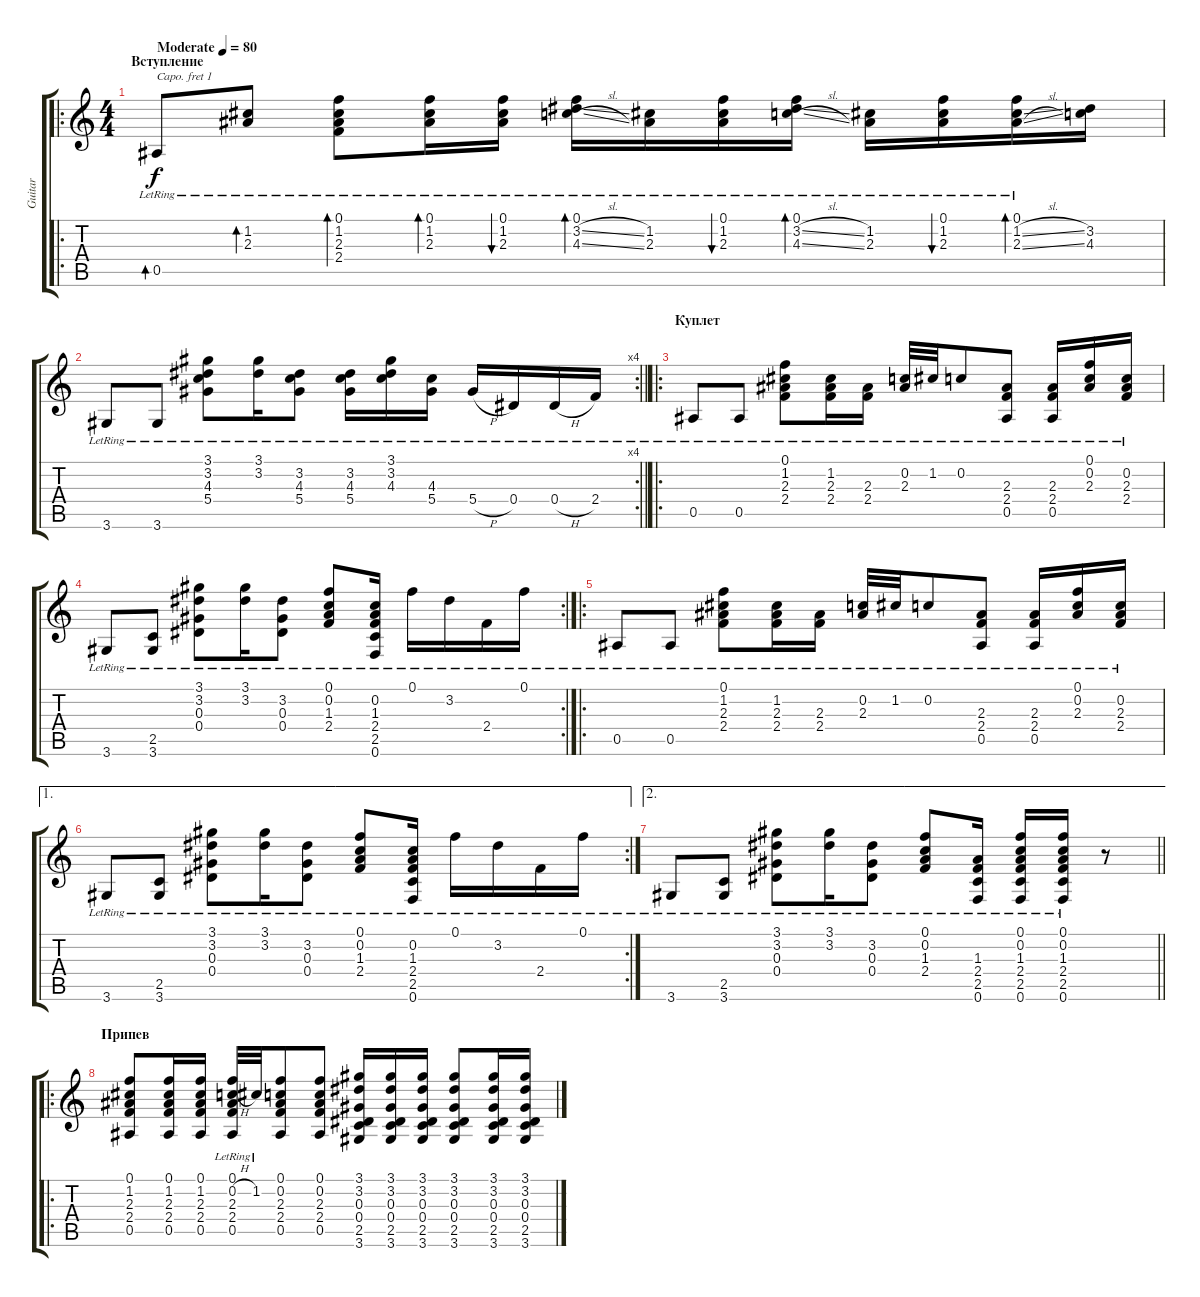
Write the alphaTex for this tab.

\track ("Guitar" "Guitar") {instrument acousticguitarsteel}
\staff {score tabs}
\capo 1
\tuning (E4 B3 G3 D3 A2 E2) {hide}
\ro
\ts (4 4)
\section ("" "Вступление")
\tempo (80 "Moderate")
\clef g2
\ks c
0.5{lr}.8{bd 30 dy f instrument acousticguitarsteel} (1.2{lr} 2.3{lr}).8{bd 30} (0.1{lr} 1.2{lr} 2.3{lr} 2.4{lr}).8{bd 30} (0.1{lr} 1.2{lr} 2.3{lr}).16{bd 30} (0.1{lr} 1.2{lr} 2.3{lr}).16{bu 30} (0.1{lr} 3.2{sl lr} 4.3{sl lr}).16{bd 30} (1.2{lr} 2.3{lr}).16 (0.1{lr} 1.2{lr} 2.3{lr}).16{bu 30} (0.1{lr} 3.2{sl lr} 4.3{sl lr}).16{bd 30} (1.2{lr} 2.3{lr}).16 (0.1{lr} 1.2{lr} 2.3{lr}).16{bu 30} (0.1 1.2{sl lr} 2.3{sl lr}).16{bd 30} (3.2 4.3).16 |
\rc 4
\barLineRight lightlight
3.6{lr}.8 3.6{lr}.8 (3.1{lr} 3.2{lr} 4.3{lr} 5.4{lr}).8 (3.1{lr} 3.2{lr}).16 (3.2{lr} 4.3{lr} 5.4{lr}).8 (3.2{lr} 4.3{lr} 5.4{lr}).16 (3.1{lr} 3.2{lr} 4.3{lr}).16 (4.3{lr} 5.4{lr}).16 5.4{h lr}.16 0.4{lr}.16 0.4{h lr}.16 2.4{lr}.16 |
\ro
\section ("" "Куплет")
0.5{lr}.8 0.5{lr}.8 (0.1{lr} 1.2{lr} 2.3{lr} 2.4{lr}).8 (1.2{lr} 2.3{lr} 2.4{lr}).16 (2.3{lr} 2.4{lr}).16 (0.2{lr} 2.3{lr}).32 1.2{lr}.32 0.2{lr}.8 (2.3{lr} 2.4{lr} 0.5{lr}).8 (2.3{lr} 2.4{lr} 0.5{lr}).16 (0.1{lr} 0.2{lr} 2.3{lr}).16 (0.2{lr} 2.3{lr} 2.4{lr}).16 |
\rc 2
3.6{lr}.8 (2.5{lr} 3.6{lr}).8 (3.1{lr} 3.2{lr} 0.3{lr} 0.4{lr}).8 (3.1{lr} 3.2{lr}).16 (3.2{lr} 0.3{lr} 0.4{lr}).8 (0.1{lr} 0.2{lr} 1.3{lr} 2.4{lr}).8 (0.2{lr} 1.3{lr} 2.4{lr} 2.5{lr} 0.6{lr}).16 0.1{lr}.16 3.2{lr}.16 2.4{lr}.16 0.1{lr}.16 |
\ro
0.5{lr}.8 0.5{lr}.8 (0.1{lr} 1.2{lr} 2.3{lr} 2.4{lr}).8 (1.2{lr} 2.3{lr} 2.4{lr}).16 (2.3{lr} 2.4{lr}).16 (0.2{lr} 2.3{lr}).32 1.2{lr}.32 0.2{lr}.8 (2.3{lr} 2.4{lr} 0.5{lr}).8 (2.3{lr} 2.4{lr} 0.5{lr}).16 (0.1{lr} 0.2{lr} 2.3{lr}).16 (0.2{lr} 2.3{lr} 2.4{lr}).16 |
\ae 1
\rc 2
3.6{lr}.8 (2.5{lr} 3.6{lr}).8 (3.1{lr} 3.2{lr} 0.3{lr} 0.4{lr}).8 (3.1{lr} 3.2{lr}).16 (3.2{lr} 0.3{lr} 0.4{lr}).8 (0.1{lr} 0.2{lr} 1.3{lr} 2.4{lr}).8 (0.2{lr} 1.3{lr} 2.4{lr} 2.5{lr} 0.6{lr}).16 0.1{lr}.16 3.2{lr}.16 2.4{lr}.16 0.1{lr}.16 |
\ae 2
\barLineRight lightlight
3.6{lr}.8 (2.5{lr} 3.6{lr}).8 (3.1{lr} 3.2{lr} 0.3{lr} 0.4{lr}).8 (3.1{lr} 3.2{lr}).16 (3.2{lr} 0.3{lr} 0.4{lr}).8 (0.1{lr} 0.2{lr} 1.3{lr} 2.4{lr}).8 (1.3{lr} 2.4{lr} 2.5{lr} 0.6{lr}).16 (0.1{lr} 0.2{lr} 1.3{lr} 2.4{lr} 2.5{lr} 0.6{lr}).16 (0.1{lr} 0.2{lr} 1.3{lr} 2.4{lr} 2.5{lr} 0.6{lr}).16 r.8 |
\ro
\section ("" "Припев")
(0.1 1.2 2.3 2.4 0.5).8 (0.1 1.2 2.3 2.4 0.5).16 (0.1 1.2 2.3 2.4 0.5).16 (0.1{lr} 0.2{h lr} 2.3{lr} 2.4{lr} 0.5{lr}).32 1.2{lr}.32 (0.1 0.2 2.3 2.4 0.5).8 (0.1 0.2 2.3 2.4 0.5).8 (3.1 3.2 0.3 0.4 2.5 3.6).16 (3.1 3.2 0.3 0.4 2.5 3.6).16 (3.1 3.2 0.3 0.4 2.5 3.6).16 (3.1 3.2 0.3 0.4 2.5 3.6).8 (3.1 3.2 0.3 0.4 2.5 3.6).16 (3.1 3.2 0.3 0.4 2.5 3.6).16
